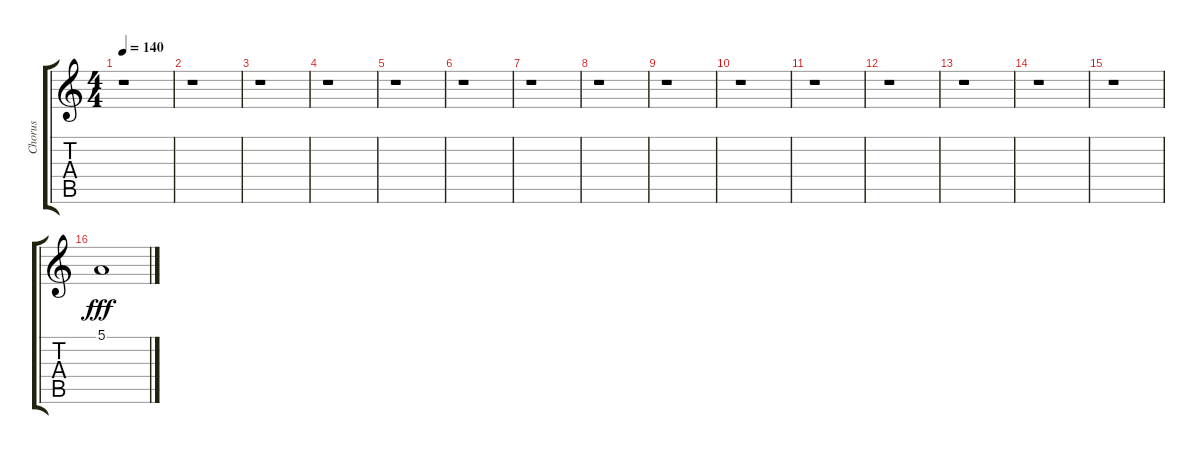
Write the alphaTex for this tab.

\track ("Chorus" "Chorus") {instrument pad4choir}
\staff {score tabs}
\tuning (E4 B3 G3 D3 A2 E2) {hide}
\ts (4 4)
\tempo 140
\clef g2
\ks c
r.1{dy f} |
r.1 |
r.1 |
r.1 |
r.1 |
r.1 |
r.1 |
r.1 |
r.1 |
r.1 |
r.1 |
r.1 |
r.1 |
r.1 |
r.1 |
5.1.1{dy fff}
